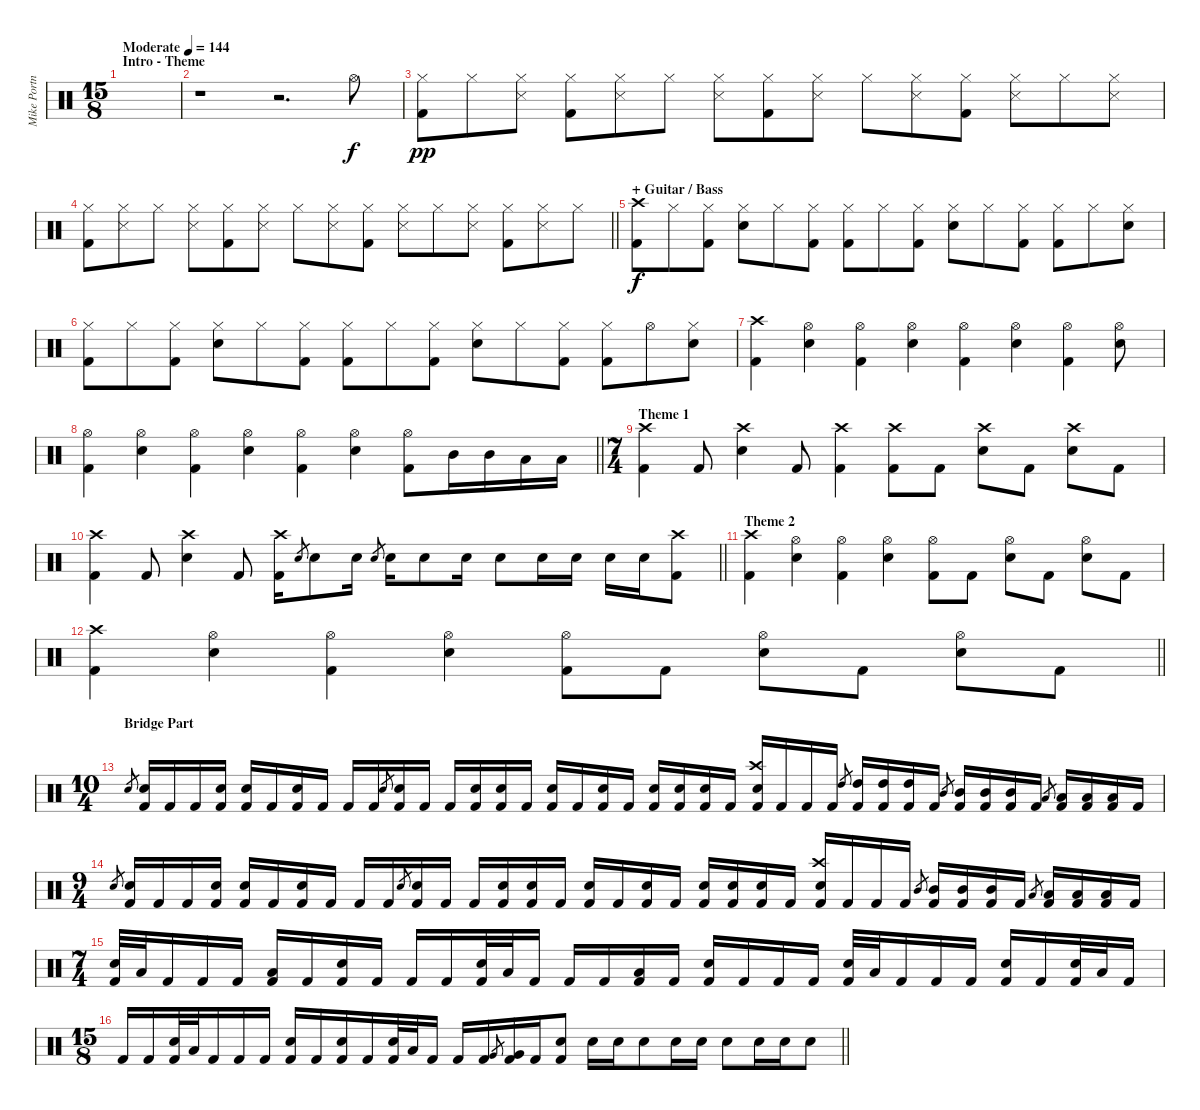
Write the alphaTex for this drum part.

\track ("Mike Portnoy" "Mike Portn") {instrument percussion}
\staff {score}
\articulation defaults
\ts (15 8)
\section ("" "Intro - Theme")
\tempo (144 "Moderate")
\clef neutral
\ks c
|
r.1 r.2{d} "Hi-Hat (open)".8 |
("Hi-Hat (closed)" "Kick (hit) 2").8{dy pp} "Hi-Hat (closed)".8 ("Hi-Hat (closed)" "Snare (side stick) 3").8 ("Hi-Hat (closed)" "Kick (hit) 2").8 ("Hi-Hat (closed)" "Snare (side stick) 3").8 "Hi-Hat (closed)".8 ("Hi-Hat (closed)" "Snare (side stick) 3").8 ("Hi-Hat (closed)" "Kick (hit) 2").8 ("Hi-Hat (closed)" "Snare (side stick) 3").8 "Hi-Hat (closed)".8 ("Hi-Hat (closed)" "Snare (side stick) 3").8 ("Hi-Hat (closed)" "Kick (hit) 2").8 ("Hi-Hat (closed)" "Snare (side stick) 3").8 "Hi-Hat (closed)".8 ("Hi-Hat (closed)" "Snare (side stick) 3").8 |
\barLineRight lightlight
("Hi-Hat (closed)" "Kick (hit) 2").8 ("Hi-Hat (closed)" "Snare (side stick) 3").8 "Hi-Hat (closed)".8 ("Hi-Hat (closed)" "Snare (side stick) 3").8 ("Hi-Hat (closed)" "Kick (hit) 2").8 ("Hi-Hat (closed)" "Snare (side stick) 3").8 "Hi-Hat (closed)".8 ("Hi-Hat (closed)" "Snare (side stick) 3").8 ("Hi-Hat (closed)" "Kick (hit) 2").8 ("Hi-Hat (closed)" "Snare (side stick) 3").8 "Hi-Hat (closed)".8 ("Hi-Hat (closed)" "Snare (side stick) 3").8 ("Hi-Hat (closed)" "Kick (hit) 2").8 ("Hi-Hat (closed)" "Snare (side stick) 3").8 "Hi-Hat (closed)".8 |
\section ("" "+ Guitar / Bass")
("Crash high (hit)" "Kick (hit) 2").8{dy f} "Hi-Hat (closed)".8 ("Hi-Hat (closed)" "Kick (hit) 2").8 ("Hi-Hat (closed)" "Snare (hit) 2").8 "Hi-Hat (closed)".8 ("Hi-Hat (closed)" "Kick (hit) 2").8 ("Hi-Hat (closed)" "Kick (hit) 2").8 "Hi-Hat (closed)".8 ("Hi-Hat (closed)" "Kick (hit) 2").8 ("Hi-Hat (closed)" "Snare (hit) 2").8 "Hi-Hat (closed)".8 ("Hi-Hat (closed)" "Kick (hit) 2").8 ("Hi-Hat (closed)" "Kick (hit) 2").8 "Hi-Hat (closed)".8 ("Hi-Hat (closed)" "Snare (hit) 2").8 |
("Hi-Hat (closed)" "Kick (hit) 2").8 "Hi-Hat (closed)".8 ("Hi-Hat (closed)" "Kick (hit) 2").8 ("Hi-Hat (closed)" "Snare (hit) 2").8 "Hi-Hat (closed)".8 ("Hi-Hat (closed)" "Kick (hit) 2").8 ("Hi-Hat (closed)" "Kick (hit) 2").8 "Hi-Hat (closed)".8 ("Hi-Hat (closed)" "Kick (hit) 2").8 ("Hi-Hat (closed)" "Snare (hit) 2").8 "Hi-Hat (closed)".8 ("Hi-Hat (closed)" "Kick (hit) 2").8 ("Hi-Hat (closed)" "Kick (hit) 2").8 "Hi-Hat (open)".8 ("Hi-Hat (closed)" "Snare (hit) 2").8 |
("Crash high (hit)" "Kick (hit) 2").4 ("Hi-Hat (open)" "Snare (hit) 2").4 ("Hi-Hat (open)" "Kick (hit) 2").4 ("Hi-Hat (open)" "Snare (hit) 2").4 ("Hi-Hat (open)" "Kick (hit) 2").4 ("Hi-Hat (open)" "Snare (hit) 2").4 ("Hi-Hat (open)" "Kick (hit) 2").4 ("Hi-Hat (open)" "Snare (hit) 2").8 |
\barLineRight lightlight
("Hi-Hat (open)" "Kick (hit) 2").4 ("Hi-Hat (open)" "Snare (hit) 2").4 ("Hi-Hat (open)" "Kick (hit) 2").4 ("Hi-Hat (open)" "Snare (hit) 2").4 ("Hi-Hat (open)" "Kick (hit) 2").4 ("Hi-Hat (open)" "Snare (hit) 2").4 ("Hi-Hat (open)" "Kick (hit) 2").8 "Mid Tom (hit)".16 "Mid Tom (hit)".16 "Low Tom (hit)".16 "Low Tom (hit)".16 |
\ts (7 4)
\section ("" "Theme 1")
("Crash high (hit)" "Kick (hit) 2").4 "Kick (hit) 2".8 ("Crash high (hit)" "Snare (hit) 2").4 "Kick (hit) 2".8 ("Crash high (hit)" "Kick (hit) 2").4 ("Crash high (hit)" "Kick (hit) 2").8 "Kick (hit) 2".8 ("Crash high (hit)" "Snare (hit) 2").8 "Kick (hit) 2".8 ("Crash high (hit)" "Snare (hit) 2").8 "Kick (hit) 2".8 |
\barLineRight lightlight
("Crash high (hit)" "Kick (hit) 2").4 "Kick (hit) 2".8 ("Crash high (hit)" "Snare (hit) 2").4 "Kick (hit) 2".8 ("Crash high (hit)" "Kick (hit) 2").16 "Snare (hit) 2".8{gr} "Snare (hit) 2".8 "Snare (hit) 2".16 "Snare (hit) 2".8{gr} "Snare (hit) 2".16 "Snare (hit) 2".8 "Snare (hit) 2".16 "Snare (hit) 2".8 "Snare (hit) 2".16 "Snare (hit) 2".16 "Snare (hit) 2".16 "Snare (hit) 2".16 ("Crash high (hit)" "Kick (hit) 2").8 |
\section ("" "Theme 2")
("Crash high (hit)" "Kick (hit) 2").4 ("Hi-Hat (open)" "Snare (hit) 2").4 ("Hi-Hat (open)" "Kick (hit) 2").4 ("Hi-Hat (open)" "Snare (hit) 2").4 ("Hi-Hat (open)" "Kick (hit) 2").8 "Kick (hit) 2".8 ("Hi-Hat (open)" "Snare (hit) 2").8 "Kick (hit) 2".8 ("Hi-Hat (open)" "Snare (hit) 2").8 "Kick (hit) 2".8 |
\barLineRight lightlight
("Crash high (hit)" "Kick (hit) 2").4 ("Hi-Hat (open)" "Snare (hit) 2").4 ("Hi-Hat (open)" "Kick (hit) 2").4 ("Hi-Hat (open)" "Snare (hit) 2").4 ("Hi-Hat (open)" "Kick (hit) 2").8 "Kick (hit) 2".8 ("Hi-Hat (open)" "Snare (hit) 2").8 "Kick (hit) 2".8 ("Hi-Hat (open)" "Snare (hit) 2").8 "Kick (hit) 2".8 |
\ts (10 4)
\section ("" "Bridge Part")
"Snare (hit) 2".8{gr} ("Snare (hit) 2" "Kick (hit) 2").16 "Kick (hit) 2".16 "Kick (hit) 2".16 ("Snare (hit) 2" "Kick (hit) 2").16 ("Snare (hit) 2" "Kick (hit) 2").16 "Kick (hit) 2".16 ("Snare (hit) 2" "Kick (hit) 2").16 "Kick (hit) 2".16 "Kick (hit) 2".16 "Kick (hit) 2".16 "Snare (hit) 2".8{gr} ("Snare (hit) 2" "Kick (hit) 2").16 "Kick (hit) 2".16 "Kick (hit) 2".16 ("Snare (hit) 2" "Kick (hit) 2").16 ("Snare (hit) 2" "Kick (hit) 2").16 "Kick (hit) 2".16 ("Snare (hit) 2" "Kick (hit) 2").16 "Kick (hit) 2".16 ("Snare (hit) 2" "Kick (hit) 2").16 "Kick (hit) 2".16 ("Snare (hit) 2" "Kick (hit) 2").16 ("Snare (hit) 2" "Kick (hit) 2").16 ("Snare (hit) 2" "Kick (hit) 2").16 "Kick (hit) 2".16 ("Crash high (hit)" "Snare (hit) 2" "Kick (hit) 2").16 "Kick (hit) 2".16 "Kick (hit) 2".16 "Kick (hit) 2".16 "High Tom (hit)".8{gr} ("High Tom (hit)" "Kick (hit) 2").16 ("High Tom (hit)" "Kick (hit) 2").16 ("High Tom (hit)" "Kick (hit) 2").16 "Kick (hit) 2".16 "Mid Tom (hit)".8{gr} ("Mid Tom (hit)" "Kick (hit) 2").16 ("Mid Tom (hit)" "Kick (hit) 2").16 ("Mid Tom (hit)" "Kick (hit) 2").16 "Kick (hit) 2".16 "Low Tom (hit)".8{gr} ("Low Tom (hit)" "Kick (hit) 2").16 ("Low Tom (hit)" "Kick (hit) 2").16 ("Low Tom (hit)" "Kick (hit) 2").16 "Kick (hit) 2".16 |
\ts (9 4)
"Snare (hit) 2".8{gr} ("Snare (hit) 2" "Kick (hit) 2").16 "Kick (hit) 2".16 "Kick (hit) 2".16 ("Snare (hit) 2" "Kick (hit) 2").16 ("Snare (hit) 2" "Kick (hit) 2").16 "Kick (hit) 2".16 ("Snare (hit) 2" "Kick (hit) 2").16 "Kick (hit) 2".16 "Kick (hit) 2".16 "Kick (hit) 2".16 "Snare (hit) 2".8{gr} ("Snare (hit) 2" "Kick (hit) 2").16 "Kick (hit) 2".16 "Kick (hit) 2".16 ("Snare (hit) 2" "Kick (hit) 2").16 ("Snare (hit) 2" "Kick (hit) 2").16 "Kick (hit) 2".16 ("Snare (hit) 2" "Kick (hit) 2").16 "Kick (hit) 2".16 ("Snare (hit) 2" "Kick (hit) 2").16 "Kick (hit) 2".16 ("Snare (hit) 2" "Kick (hit) 2").16 ("Snare (hit) 2" "Kick (hit) 2").16 ("Snare (hit) 2" "Kick (hit) 2").16 "Kick (hit) 2".16 ("Crash high (hit)" "Snare (hit) 2" "Kick (hit) 2").16 "Kick (hit) 2".16 "Kick (hit) 2".16 "Kick (hit) 2".16 "Mid Tom (hit)".8{gr} ("Mid Tom (hit)" "Kick (hit) 2").16 ("Mid Tom (hit)" "Kick (hit) 2").16 ("Mid Tom (hit)" "Kick (hit) 2").16 "Kick (hit) 2".16 "Low Tom (hit)".8{gr} ("Low Tom (hit)" "Kick (hit) 2").16 ("Low Tom (hit)" "Kick (hit) 2").16 ("Low Tom (hit)" "Kick (hit) 2").16 "Kick (hit) 2".16 |
\ts (7 4)
("Snare (hit) 2" "Kick (hit) 2").32 "Low Tom (hit)".32 "Kick (hit) 2".16 "Kick (hit) 2".16 "Kick (hit) 2".16 ("Low Tom (hit)" "Kick (hit) 2").16 "Kick (hit) 2".16 ("Snare (hit) 2" "Kick (hit) 2").16 "Kick (hit) 2".16 "Kick (hit) 2".16 "Kick (hit) 2".16 ("Snare (hit) 2" "Kick (hit) 2").32 "Low Tom (hit)".32 "Kick (hit) 2".16 "Kick (hit) 2".16 "Kick (hit) 2".16 ("Low Tom (hit)" "Kick (hit) 2").16 "Kick (hit) 2".16 ("Snare (hit) 2" "Kick (hit) 2").16 "Kick (hit) 2".16 "Kick (hit) 2".16 "Kick (hit) 2".16 ("Snare (hit) 2" "Kick (hit) 2").32 "Low Tom (hit)".32 "Kick (hit) 2".16 "Kick (hit) 2".16 "Kick (hit) 2".16 ("Snare (hit) 2" "Kick (hit) 2").16 "Kick (hit) 2".16 ("Snare (hit) 2" "Kick (hit) 2").32 "Low Tom (hit)".32 "Kick (hit) 2".16 |
\ts (15 8)
\barLineRight lightlight "Kick (hit) 2".16 "Kick (hit) 2".16
("Snare (hit) 2" "Kick (hit) 2").32 "Low Tom (hit)".32 "Kick (hit) 2".16 "Kick (hit) 2".16 "Kick (hit) 2".16 ("Snare (hit) 2" "Kick (hit) 2").16 "Kick (hit) 2".16 ("Snare (hit) 2" "Kick (hit) 2").16 "Kick (hit) 2".16 ("Snare (hit) 2" "Kick (hit) 2").32 "Low Tom (hit)".32 "Kick (hit) 2".16 "Kick (hit) 2".16 "Kick (hit) 2".16 "Very Low Tom (hit)".8{gr} ("Very Low Tom (hit)" "Kick (hit) 2").16 "Kick (hit) 2".16 ("Snare (hit) 2" "Kick (hit) 2").8 "Snare (hit) 2".16 "Snare (hit) 2".16 "Snare (hit) 2".8 "Snare (hit) 2".16 "Snare (hit) 2".16 "Snare (hit) 2".8 "Snare (hit) 2".16 "Snare (hit) 2".16 "Snare (hit) 2".8
